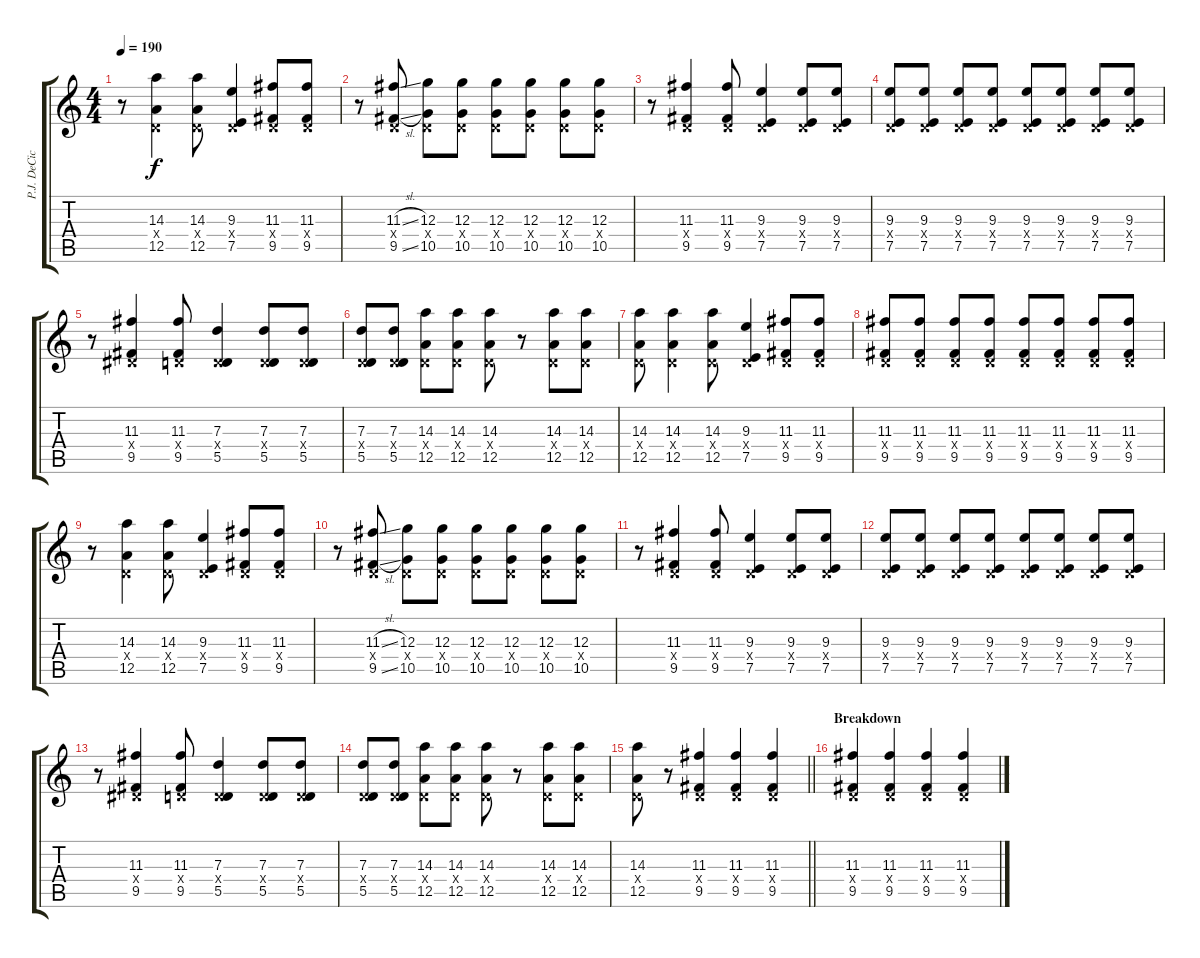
\track ("P.J. DeCicco (Lead Guitar)" "P.J. DeCic") {instrument overdrivenguitar}
\staff {score tabs}
\tuning (E4 B3 G3 D3 A2 D2) {hide}
\ts (4 4)
\tempo 190
\clef g2
\ks c
r.8{dy f} (14.3 0.4{x} 12.5).4 (14.3 0.4{x} 12.5).8 (9.3 0.4{x} 7.5).4 (11.3 0.4{x} 9.5).8 (11.3 0.4{x} 9.5).8 |
r.8 (11.3{sl} 0.4{x} 9.5{sl}).8 (12.3 0.4{x} 10.5).8 (12.3 0.4{x} 10.5).8 (12.3 0.4{x} 10.5).8 (12.3 0.4{x} 10.5).8 (12.3 0.4{x} 10.5).8 (12.3 0.4{x} 10.5).8 |
r.8 (11.3 0.4{x} 9.5).4 (11.3 0.4{x} 9.5).8 (9.3 0.4{x} 7.5).4 (9.3 0.4{x} 7.5).8 (9.3 0.4{x} 7.5).8 |
(9.3 0.4{x} 7.5).8 (9.3 0.4{x} 7.5).8 (9.3 0.4{x} 7.5).8 (9.3 0.4{x} 7.5).8 (9.3 0.4{x} 7.5).8 (9.3 0.4{x} 7.5).8 (9.3 0.4{x} 7.5).8 (9.3 0.4{x} 7.5).8 |
r.8 (11.3 1.4{x} 9.5).4 (11.3 0.4{x} 9.5).8 (7.3 0.4{x} 5.5).4 (7.3 0.4{x} 5.5).8 (7.3 0.4{x} 5.5).8 |
(7.3 0.4{x} 5.5).8 (7.3 0.4{x} 5.5).8 (14.3 0.4{x} 12.5).8 (14.3 0.4{x} 12.5).8 (14.3 0.4{x} 12.5).8 r.8 (14.3 0.4{x} 12.5).8 (14.3 0.4{x} 12.5).8 |
(14.3 0.4{x} 12.5).8 (14.3 0.4{x} 12.5).4 (14.3 0.4{x} 12.5).8 (9.3 0.4{x} 7.5).4 (11.3 0.4{x} 9.5).8 (11.3 0.4{x} 9.5).8 |
(11.3 0.4{x} 9.5).8 (11.3 0.4{x} 9.5).8 (11.3 0.4{x} 9.5).8 (11.3 0.4{x} 9.5).8 (11.3 0.4{x} 9.5).8 (11.3 0.4{x} 9.5).8 (11.3 0.4{x} 9.5).8 (11.3 0.4{x} 9.5).8 |
r.8 (14.3 0.4{x} 12.5).4 (14.3 0.4{x} 12.5).8 (9.3 0.4{x} 7.5).4 (11.3 0.4{x} 9.5).8 (11.3 0.4{x} 9.5).8 |
r.8 (11.3{sl} 0.4{x} 9.5{sl}).8 (12.3 0.4{x} 10.5).8 (12.3 0.4{x} 10.5).8 (12.3 0.4{x} 10.5).8 (12.3 0.4{x} 10.5).8 (12.3 0.4{x} 10.5).8 (12.3 0.4{x} 10.5).8 |
r.8 (11.3 0.4{x} 9.5).4 (11.3 0.4{x} 9.5).8 (9.3 0.4{x} 7.5).4 (9.3 0.4{x} 7.5).8 (9.3 0.4{x} 7.5).8 |
(9.3 0.4{x} 7.5).8 (9.3 0.4{x} 7.5).8 (9.3 0.4{x} 7.5).8 (9.3 0.4{x} 7.5).8 (9.3 0.4{x} 7.5).8 (9.3 0.4{x} 7.5).8 (9.3 0.4{x} 7.5).8 (9.3 0.4{x} 7.5).8 |
r.8 (11.3 1.4{x} 9.5).4 (11.3 0.4{x} 9.5).8 (7.3 0.4{x} 5.5).4 (7.3 0.4{x} 5.5).8 (7.3 0.4{x} 5.5).8 |
(7.3 0.4{x} 5.5).8 (7.3 0.4{x} 5.5).8 (14.3 0.4{x} 12.5).8 (14.3 0.4{x} 12.5).8 (14.3 0.4{x} 12.5).8 r.8 (14.3 0.4{x} 12.5).8 (14.3 0.4{x} 12.5).8 |
\barLineRight lightlight
(14.3 0.4{x} 12.5).8 r.8 (11.3 0.4{x} 9.5).4 (11.3 0.4{x} 9.5).4 (11.3 0.4{x} 9.5).4 |
\section ("" "Breakdown")
(11.3 0.4{x} 9.5).4 (11.3 0.4{x} 9.5).4 (11.3 0.4{x} 9.5).4 (11.3 0.4{x} 9.5).4
